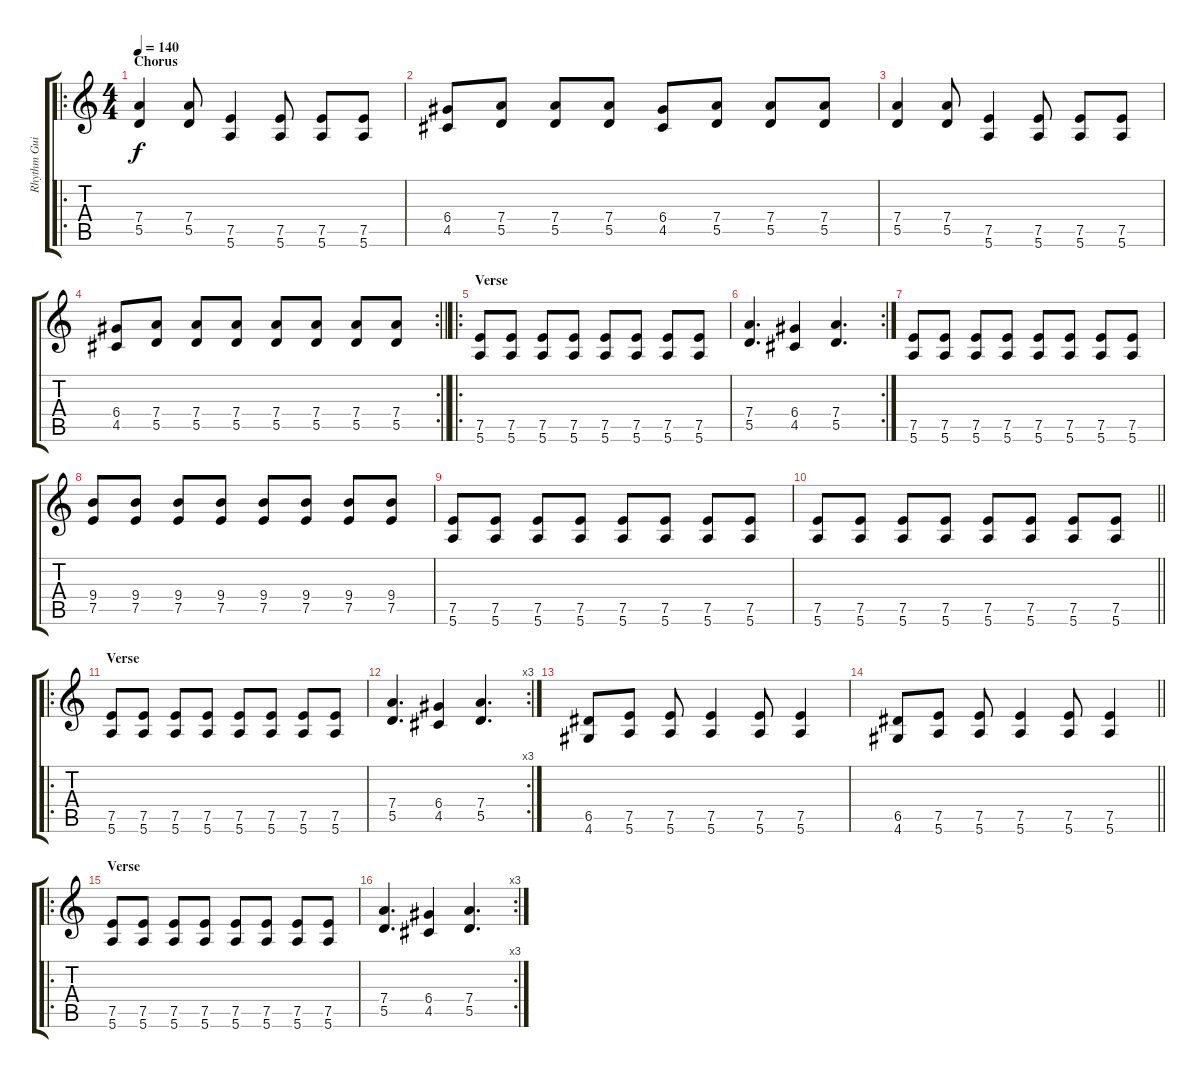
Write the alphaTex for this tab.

\track ("Rhythm Guitar" "Rhythm Gui") {instrument distortionguitar}
\staff {score tabs}
\tuning (E4 B3 G3 D3 A2 E2) {hide}
\ro
\ts (4 4)
\section ("" "Chorus")
\tempo 140
\clef g2
\ks c
(7.4 5.5).4{dy f} (7.4 5.5).8 (7.5 5.6).4 (7.5 5.6).8 (7.5 5.6).8 (7.5 5.6).8 |
(6.4 4.5).8 (7.4 5.5).8 (7.4 5.5).8 (7.4 5.5).8 (6.4 4.5).8 (7.4 5.5).8 (7.4 5.5).8 (7.4 5.5).8 |
(7.4 5.5).4 (7.4 5.5).8 (7.5 5.6).4 (7.5 5.6).8 (7.5 5.6).8 (7.5 5.6).8 |
\rc 2
\barLineRight lightlight
(6.4 4.5).8 (7.4 5.5).8 (7.4 5.5).8 (7.4 5.5).8 (7.4 5.5).8 (7.4 5.5).8 (7.4 5.5).8 (7.4 5.5).8 |
\ro
\section ("" "Verse")
(7.5 5.6).8 (7.5 5.6).8 (7.5 5.6).8 (7.5 5.6).8 (7.5 5.6).8 (7.5 5.6).8 (7.5 5.6).8 (7.5 5.6).8 |
\rc 2
(7.4 5.5).4{d} (6.4 4.5).4 (7.4 5.5).4{d} |
(7.5 5.6).8 (7.5 5.6).8 (7.5 5.6).8 (7.5 5.6).8 (7.5 5.6).8 (7.5 5.6).8 (7.5 5.6).8 (7.5 5.6).8 |
(9.4 7.5).8 (9.4 7.5).8 (9.4 7.5).8 (9.4 7.5).8 (9.4 7.5).8 (9.4 7.5).8 (9.4 7.5).8 (9.4 7.5).8 |
(7.5 5.6).8 (7.5 5.6).8 (7.5 5.6).8 (7.5 5.6).8 (7.5 5.6).8 (7.5 5.6).8 (7.5 5.6).8 (7.5 5.6).8 |
\barLineRight lightlight
(7.5 5.6).8 (7.5 5.6).8 (7.5 5.6).8 (7.5 5.6).8 (7.5 5.6).8 (7.5 5.6).8 (7.5 5.6).8 (7.5 5.6).8 |
\ro
\section ("" "Verse")
(7.5 5.6).8 (7.5 5.6).8 (7.5 5.6).8 (7.5 5.6).8 (7.5 5.6).8 (7.5 5.6).8 (7.5 5.6).8 (7.5 5.6).8 |
\rc 3
(7.4 5.5).4{d} (6.4 4.5).4 (7.4 5.5).4{d} |
(6.5 4.6).8 (7.5 5.6).8 (7.5 5.6).8 (7.5 5.6).4 (7.5 5.6).8 (7.5 5.6).4 |
\barLineRight lightlight
(6.5 4.6).8 (7.5 5.6).8 (7.5 5.6).8 (7.5 5.6).4 (7.5 5.6).8 (7.5 5.6).4 |
\ro
\section ("" "Verse")
(7.5 5.6).8 (7.5 5.6).8 (7.5 5.6).8 (7.5 5.6).8 (7.5 5.6).8 (7.5 5.6).8 (7.5 5.6).8 (7.5 5.6).8 |
\rc 3
(7.4 5.5).4{d} (6.4 4.5).4 (7.4 5.5).4{d}
